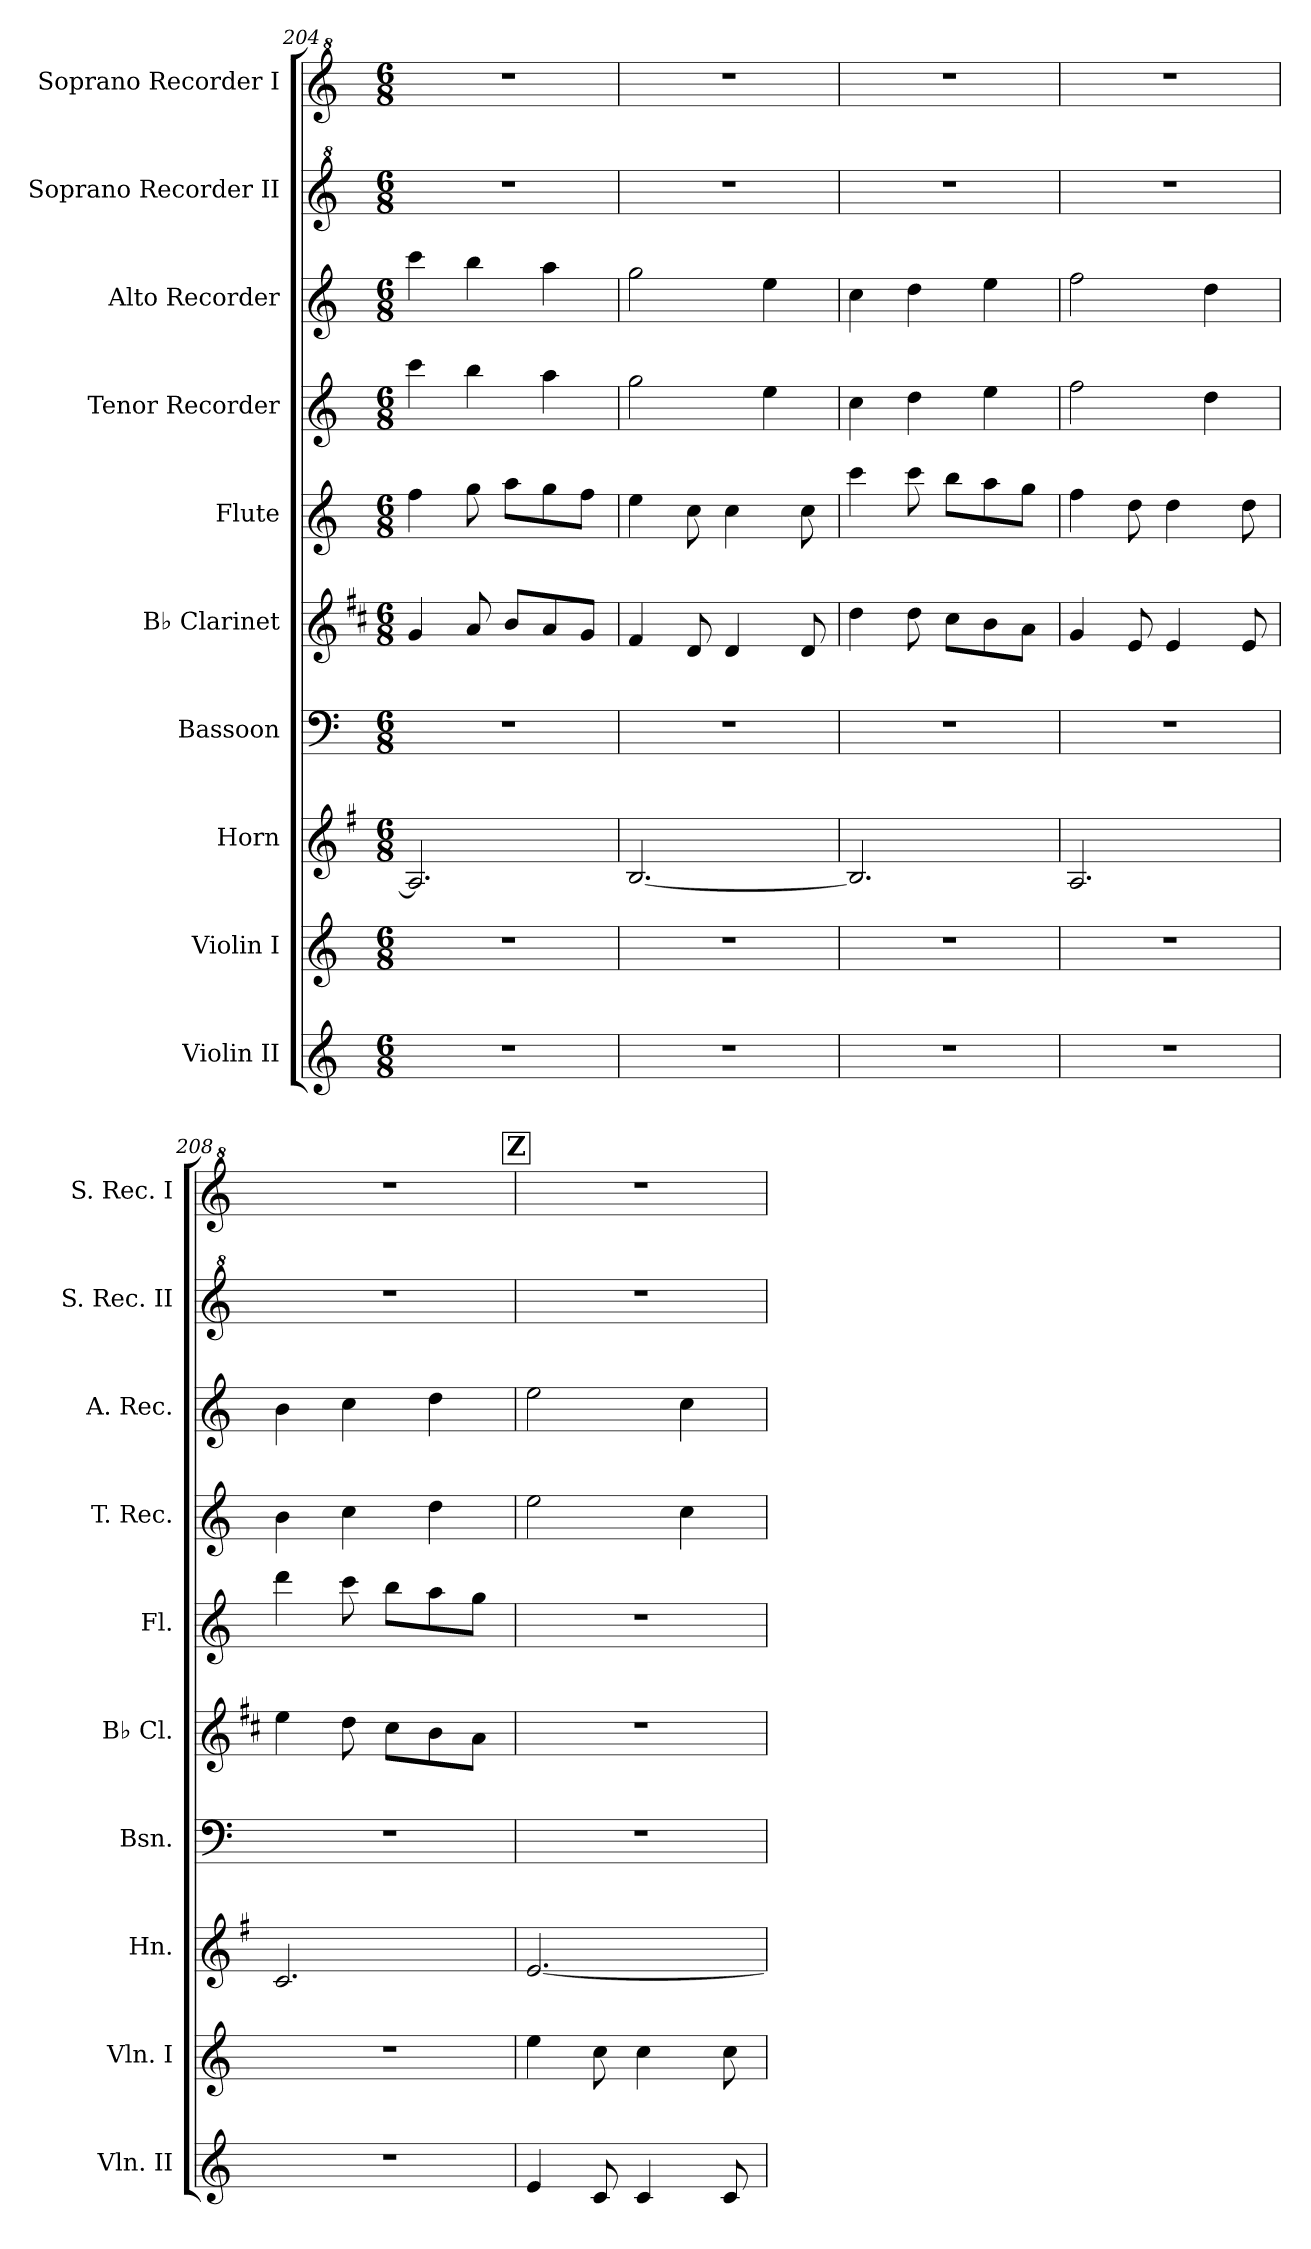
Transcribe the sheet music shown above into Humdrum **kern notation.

**kern	**kern	**kern	**kern	**kern	**kern	**kern	**kern	**kern	**kern
*part10	*part9	*part8	*part7	*part6	*part5	*part4	*part3	*part2	*part1
*staff10	*staff9	*staff8	*staff7	*staff6	*staff5	*staff4	*staff3	*staff2	*staff1
*I"Violin II	*I"Violin I	*I"Horn	*I"Bassoon	*I"B♭ Clarinet	*I"Flute	*I"Tenor Recorder	*I"Alto Recorder	*I"Soprano Recorder II	*I"Soprano Recorder I
*I'Vln. II	*I'Vln. I	*I'Hn.	*I'Bsn.	*I'B♭ Cl.	*I'Fl.	*I'T. Rec.	*I'A. Rec.	*I'S. Rec. II	*I'S. Rec. I
*clefG2	*clefG2	*clefG2	*clefF4	*clefG2	*clefG2	*clefG2	*clefG2	*clefG^2	*clefG^2
*	*	*ITrd4c7	*	*ITrd1c2	*	*	*	*	*
*k[]	*k[]	*k[]	*k[]	*k[]	*k[]	*k[]	*k[]	*k[]	*k[]
*C:	*C:	*C:	*C:	*C:	*C:	*C:	*C:	*C:	*C:
*M6/8	*M6/8	*M6/8	*M6/8	*M6/8	*M6/8	*M6/8	*M6/8	*M6/8	*M6/8
=204	=204	=204	=204	=204	=204	=204	=204	=204	=204
2.r	2.r	2.D/]	2.r	4f/	4ff\	4ccc\	4ccc\	2.r	2.r
.	.	.	.	8g/	8gg\	4bb\	4bb\	.	.
.	.	.	.	8a/L	8aa\L	.	.	.	.
.	.	.	.	8g/	8gg\	4aa\	4aa\	.	.
.	.	.	.	8f/J	8ff\J	.	.	.	.
!!LO:PB:g=z
=205	=205	=205	=205	=205	=205	=205	=205	=205	=205
2.r	2.r	[2.E/	2.r	4e/	4ee\	2gg\	2gg\	2.r	2.r
.	.	.	.	8c/	8cc\	.	.	.	.
.	.	.	.	4c/	4cc\	.	.	.	.
.	.	.	.	.	.	4ee\	4ee\	.	.
.	.	.	.	8c/	8cc\	.	.	.	.
=206	=206	=206	=206	=206	=206	=206	=206	=206	=206
2.r	2.r	2.E/]	2.r	4cc\	4ccc\	4cc\	4cc\	2.r	2.r
.	.	.	.	8cc\	8ccc\	4dd\	4dd\	.	.
.	.	.	.	8b\L	8bb\L	.	.	.	.
.	.	.	.	8a\	8aa\	4ee\	4ee\	.	.
.	.	.	.	8g\J	8gg\J	.	.	.	.
=207	=207	=207	=207	=207	=207	=207	=207	=207	=207
2.r	2.r	2.D/	2.r	4f/	4ff\	2ff\	2ff\	2.r	2.r
.	.	.	.	8d/	8dd\	.	.	.	.
.	.	.	.	4d/	4dd\	.	.	.	.
.	.	.	.	.	.	4dd\	4dd\	.	.
.	.	.	.	8d/	8dd\	.	.	.	.
=208	=208	=208	=208	=208	=208	=208	=208	=208	=208
2.r	2.r	2.F/	2.r	4dd\	4ddd\	4b\	4b\	2.r	2.r
.	.	.	.	8cc\	8ccc\	4cc\	4cc\	.	.
.	.	.	.	8b\L	8bb\L	.	.	.	.
.	.	.	.	8a\	8aa\	4dd\	4dd\	.	.
.	.	.	.	8g\J	8gg\J	.	.	.	.
!!LO:REH:place=s1:a:t=Z
=209	=209	=209	=209	=209	=209	=209	=209	=209	=209
4e/	4ee\	[2.A/	2.r	2.r	2.r	2ee\	2ee\	2.r	2.r
8c/	8cc\	.	.	.	.	.	.	.	.
4c/	4cc\	.	.	.	.	.	.	.	.
.	.	.	.	.	.	4cc\	4cc\	.	.
8c/	8cc\	.	.	.	.	.	.	.	.
=	=	=	=	=	=	=	=	=	=
*-	*-	*-	*-	*-	*-	*-	*-	*-	*-
